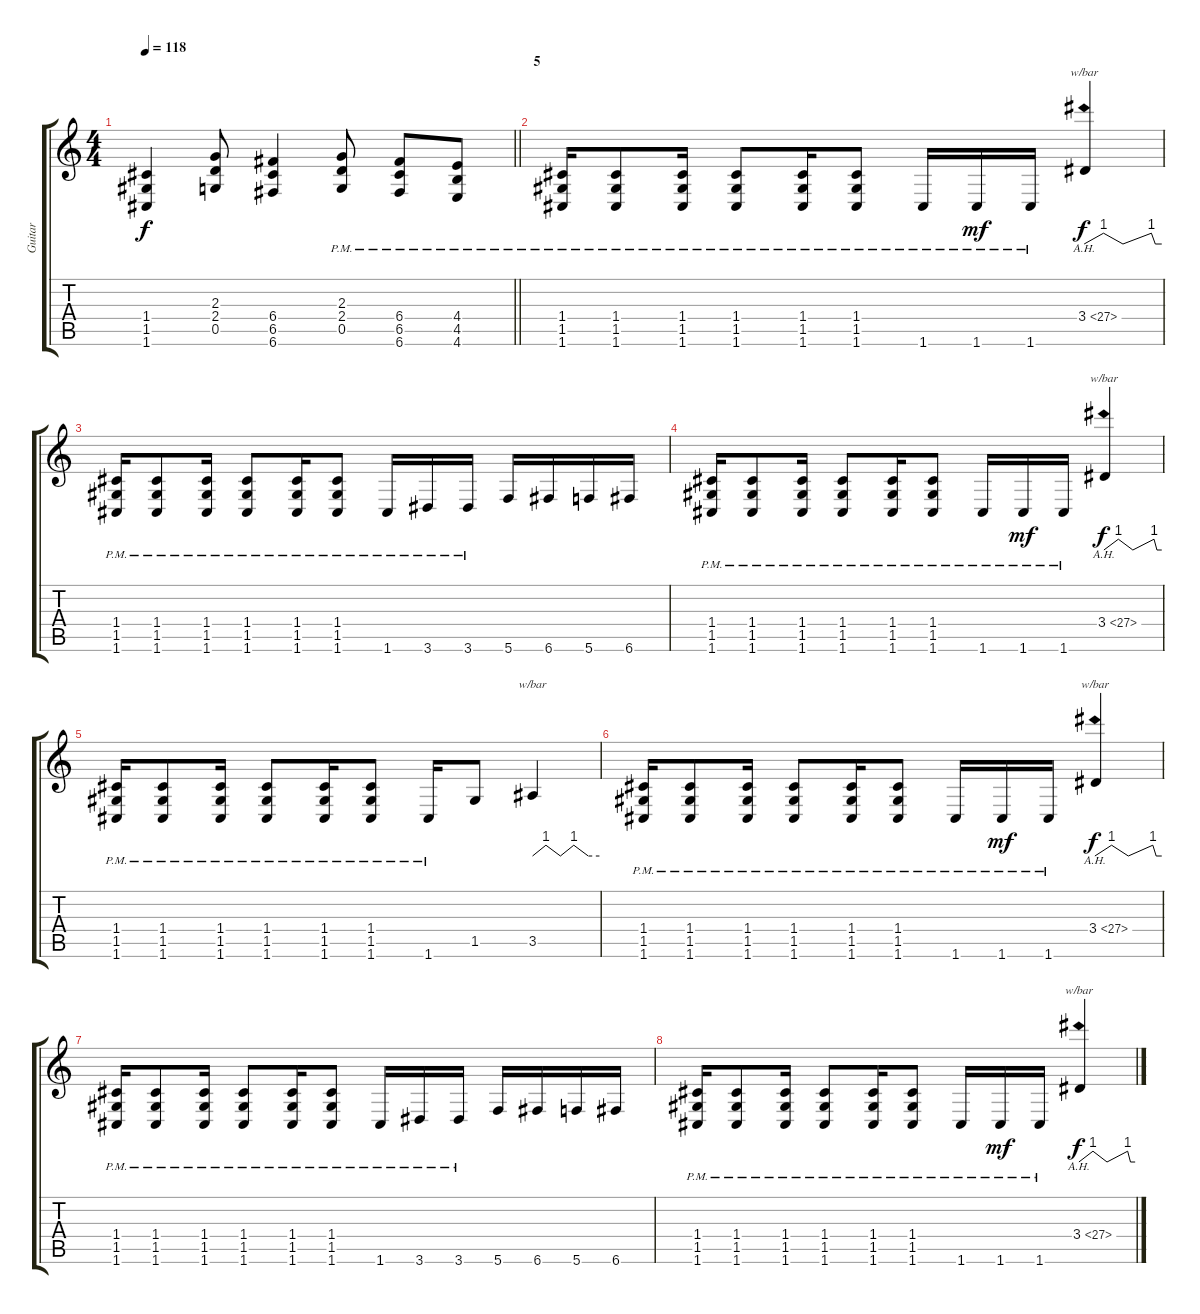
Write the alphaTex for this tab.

\track ("Guitar" "Guitar") {mute instrument distortionguitar}
\staff {score tabs}
\tuning (D4 A3 F3 C3 G2 C2) {hide}
\ts (4 4)
\tempo 118
\clef g2
\barLineRight lightlight
\ks c
(1.4 1.5 1.6).4{dy f} (2.3 2.4 0.5).8 (6.4 6.5 6.6).4 (2.3{pm} 2.4{pm} 0.5{pm}).8 (6.4{pm} 6.5{pm} 6.6{pm}).8 (4.4{pm} 4.5{pm} 4.6{pm}).8 |
\section ("" "5")
(1.4{pm} 1.5{pm} 1.6{pm}).16 (1.4{pm} 1.5{pm} 1.6{pm}).8 (1.4{pm} 1.5{pm} 1.6{pm}).16 (1.4{pm} 1.5{pm} 1.6{pm}).8 (1.4{pm} 1.5{pm} 1.6{pm}).16 (1.4{pm} 1.5{pm} 1.6{pm}).8 1.6{pm}.16 1.6{pm}.16{dy mf} 1.6{pm}.16 3.4{ah 24}.4{tbe (custom default 0 0 15 4 30 0 52 4 55 0 60 0) dy f} |
(1.4{pm} 1.5{pm} 1.6{pm}).16 (1.4{pm} 1.5{pm} 1.6{pm}).8 (1.4{pm} 1.5{pm} 1.6{pm}).16 (1.4{pm} 1.5{pm} 1.6{pm}).8 (1.4{pm} 1.5{pm} 1.6{pm}).16 (1.4{pm} 1.5{pm} 1.6{pm}).8 1.6{pm}.16 3.6{pm}.16 3.6{pm}.16 5.6.16 6.6.16 5.6.16 6.6.16 |
(1.4{pm} 1.5{pm} 1.6{pm}).16 (1.4{pm} 1.5{pm} 1.6{pm}).8 (1.4{pm} 1.5{pm} 1.6{pm}).16 (1.4{pm} 1.5{pm} 1.6{pm}).8 (1.4{pm} 1.5{pm} 1.6{pm}).16 (1.4{pm} 1.5{pm} 1.6{pm}).8 1.6{pm}.16 1.6{pm}.16{dy mf} 1.6{pm}.16 3.4{ah 24}.4{tbe (custom default 0 0 15 4 30 0 52 4 55 0 60 0) dy f} |
(1.4{pm} 1.5{pm} 1.6{pm}).16 (1.4{pm} 1.5{pm} 1.6{pm}).8 (1.4{pm} 1.5{pm} 1.6{pm}).16 (1.4{pm} 1.5{pm} 1.6{pm}).8 (1.4{pm} 1.5{pm} 1.6{pm}).16 (1.4{pm} 1.5{pm} 1.6{pm}).8 1.6{pm}.16 1.5.8 3.5.4{tbe (custom default 0 0 12 4 25 0 37 4 50 0 60 0)} |
(1.4{pm} 1.5{pm} 1.6{pm}).16 (1.4{pm} 1.5{pm} 1.6{pm}).8 (1.4{pm} 1.5{pm} 1.6{pm}).16 (1.4{pm} 1.5{pm} 1.6{pm}).8 (1.4{pm} 1.5{pm} 1.6{pm}).16 (1.4{pm} 1.5{pm} 1.6{pm}).8 1.6{pm}.16 1.6{pm}.16{dy mf} 1.6{pm}.16 3.4{ah 24}.4{tbe (custom default 0 0 15 4 30 0 52 4 55 0 60 0) dy f} |
(1.4{pm} 1.5{pm} 1.6{pm}).16 (1.4{pm} 1.5{pm} 1.6{pm}).8 (1.4{pm} 1.5{pm} 1.6{pm}).16 (1.4{pm} 1.5{pm} 1.6{pm}).8 (1.4{pm} 1.5{pm} 1.6{pm}).16 (1.4{pm} 1.5{pm} 1.6{pm}).8 1.6{pm}.16 3.6{pm}.16 3.6{pm}.16 5.6.16 6.6.16 5.6.16 6.6.16 |
(1.4{pm} 1.5{pm} 1.6{pm}).16 (1.4{pm} 1.5{pm} 1.6{pm}).8 (1.4{pm} 1.5{pm} 1.6{pm}).16 (1.4{pm} 1.5{pm} 1.6{pm}).8 (1.4{pm} 1.5{pm} 1.6{pm}).16 (1.4{pm} 1.5{pm} 1.6{pm}).8 1.6{pm}.16 1.6{pm}.16{dy mf} 1.6{pm}.16 3.4{ah 24}.4{tbe (custom default 0 0 15 4 30 0 52 4 55 0 60 0) dy f}
